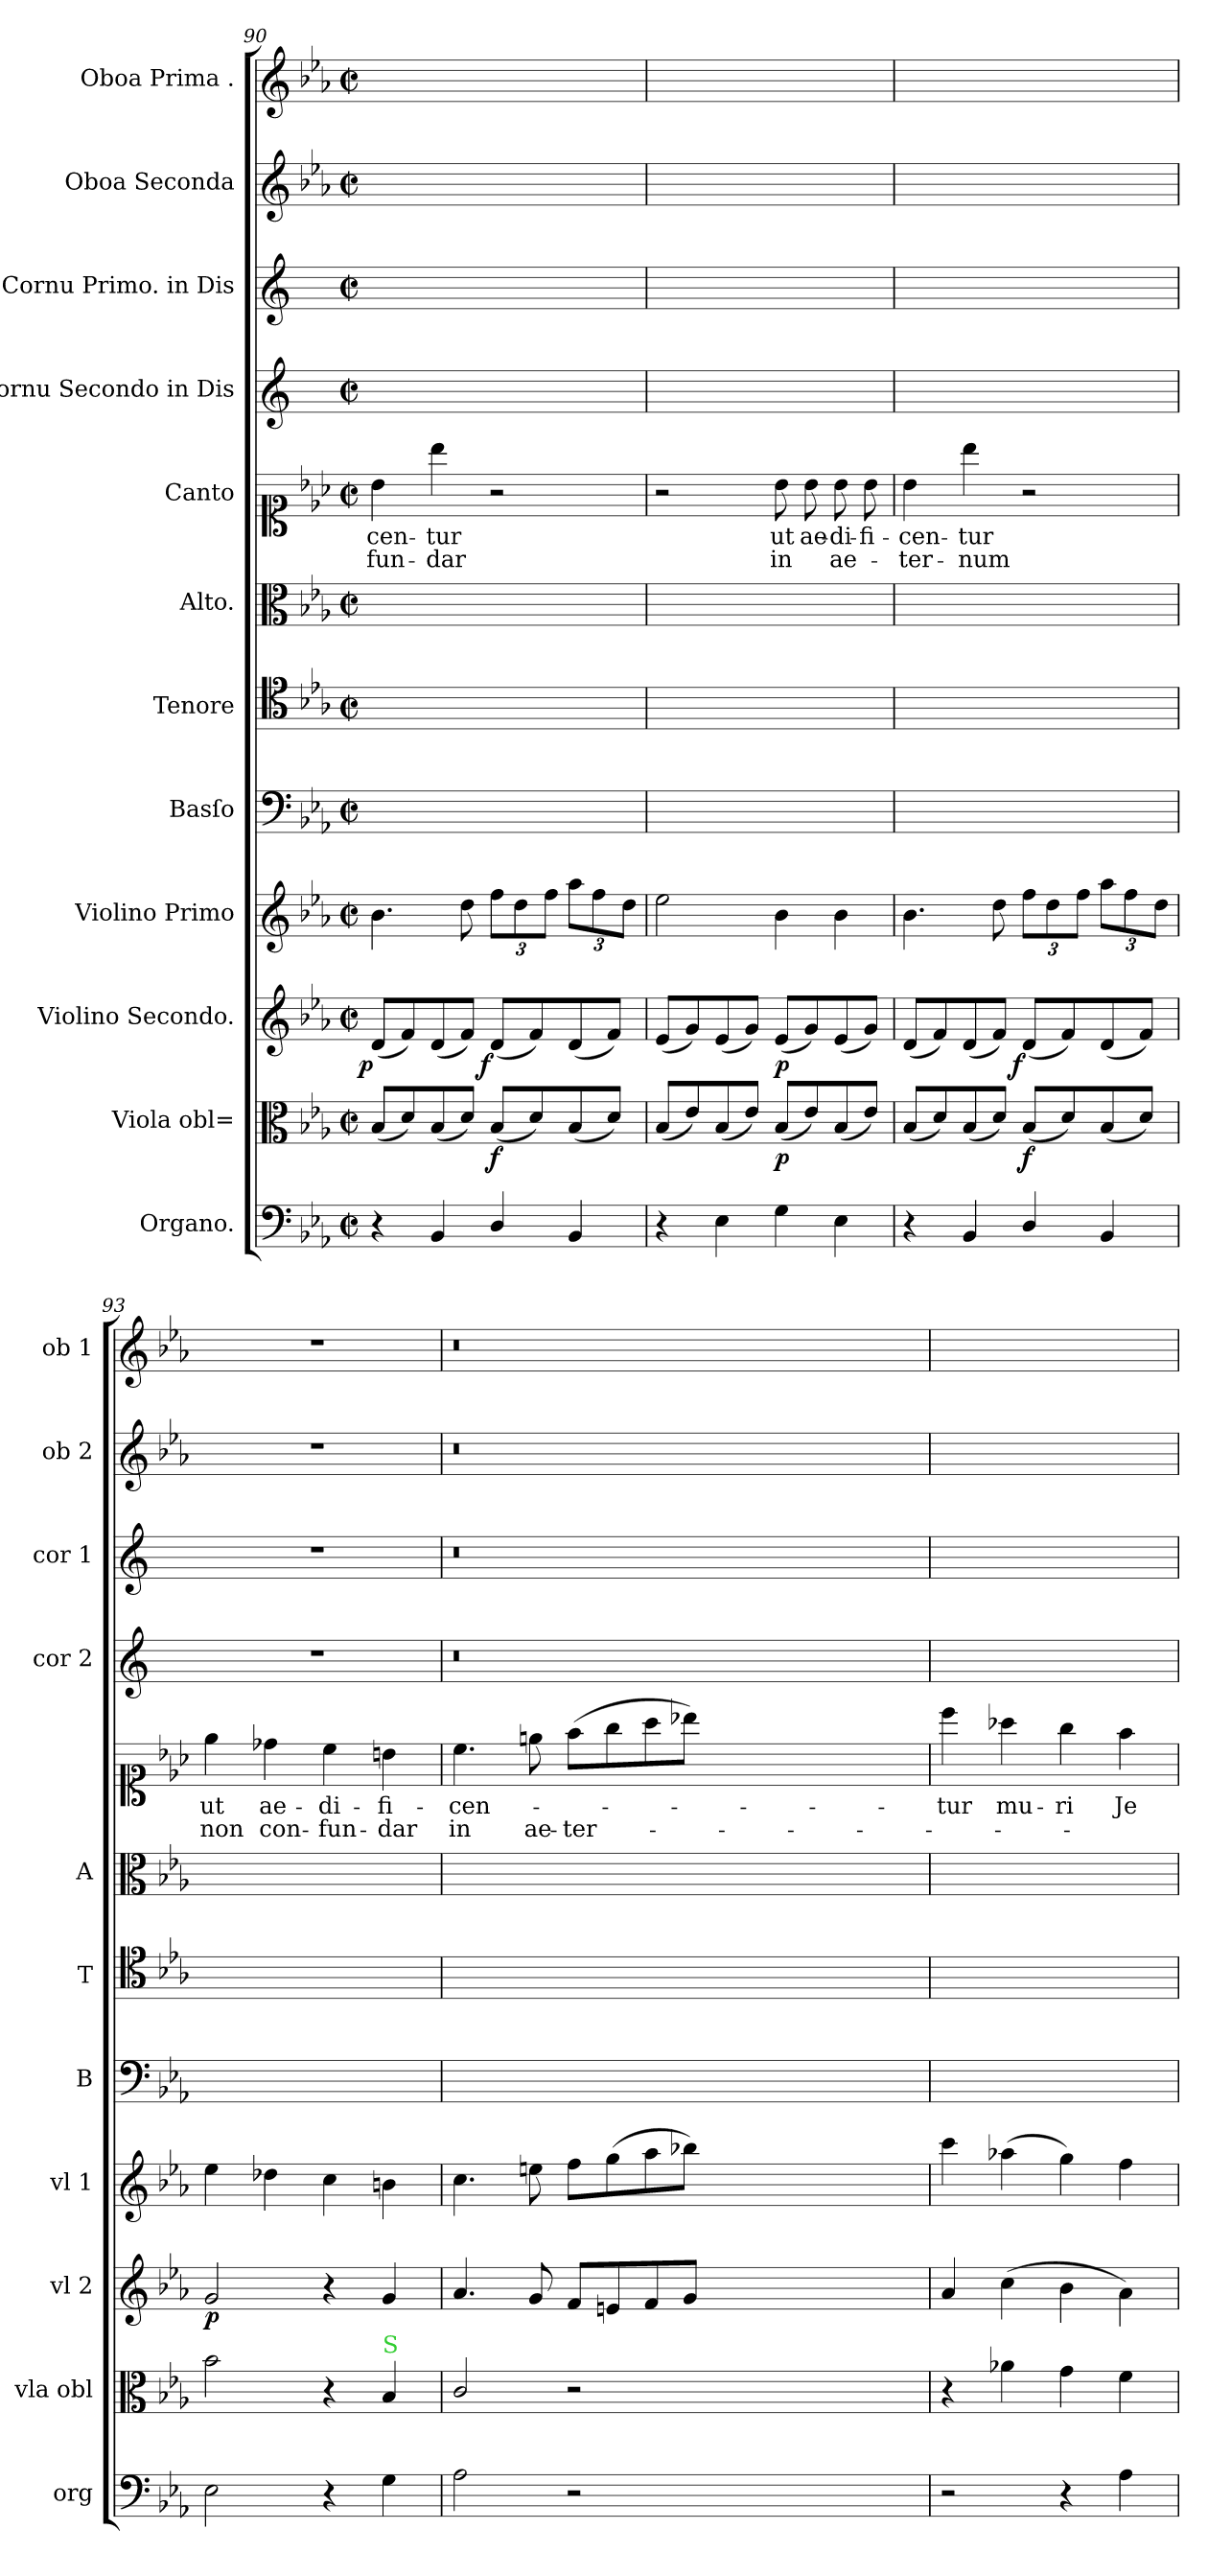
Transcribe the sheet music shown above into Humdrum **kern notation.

**kern	**kern	**dynam	**kern	**dynam	**kern	**dynam	**kern	**kern	**kern	**kern	**text	**text	**kern	**kern	**kern	**kern
*part12	*part11	*part11	*part10	*part10	*part9	*part9	*part8	*part7	*part6	*part5	*part5	*part5	*part4	*part3	*part2	*part1
*staff12	*staff11	*staff11	*staff10	*staff10	*staff9	*staff9	*staff8	*staff7	*staff6	*staff5	*staff5	*staff5	*staff4	*staff3	*staff2	*staff1
*I"Organo.	*I"Viola obl=	*	*I"Violino Secondo.	*	*I"Violino Primo	*	*I"Basſo	*I"Tenore	*I"Alto.	*I"Canto	*	*	*I"Cornu Secondo in Dis	*I"Cornu Primo. in Dis	*I"Oboa Seconda	*I"Oboa Prima .
*I'org	*I'vla obl	*	*I'vl 2	*	*I'vl 1	*	*I'B	*I'T	*I'A	*	*	*	*I'cor 2	*I'cor 1	*I'ob 2	*I'ob 1
*clefF4	*clefC3	*	*clefG2	*	*clefG2	*	*clefF4	*clefC4	*clefC3	*clefC1	*	*	*clefG2	*clefG2	*clefG2	*clefG2
*	*	*	*	*	*	*	*	*	*	*	*	*	*ITrd5c9	*ITrd5c9	*	*
*k[b-e-a-]	*k[b-e-a-]	*	*k[b-e-a-]	*	*k[b-e-a-]	*	*k[b-e-a-]	*k[b-e-a-]	*k[b-e-a-]	*k[b-e-a-]	*	*	*k[b-e-a-]	*k[b-e-a-]	*k[b-e-a-]	*k[b-e-a-]
*E-:	*E-:	*	*E-:	*	*E-:	*	*E-:	*E-:	*E-:	*E-:	*	*	*E-:	*E-:	*E-:	*E-:
*M2/2	*M2/2	*	*M2/2	*	*M2/2	*	*M2/2	*M2/2	*M2/2	*M2/2	*	*	*M2/2	*M2/2	*M2/2	*M2/2
*met(c|)	*met(c|)	*	*met(c|)	*	*met(c|)	*	*met(c|)	*met(c|)	*met(c|)	*met(c|)	*	*	*met(c|)	*met(c|)	*met(c|)	*met(c|)
=90	=90	=90	=90	=90	=90	=90	=90	=90	=90	=90	=90	=90	=90	=90	=90	=90
!	!	!	!	!LO:DY:rj	!	!LO:DY:a	!	!	!	!	!	!	!	!	!	!
4r	(8B-/L	.	(8d/L	p	4.b-\	f&colon;	1ryy	1ryy	1ryy	4b-\	-cen-	-fun-	1ryy	1ryy	1ryy	1ryy
.	8d/)	.	8f/)	.	.	.	.	.	.	.	.	.	.	.	.	.
4BB-/	(8B-/	.	(8d/	.	.	.	.	.	.	4bb-\	-tur	-dar	.	.	.	.
.	8d/J)	.	8f/J)	.	8dd\	.	.	.	.	.	.	.	.	.	.	.
!	!	!	!	!LO:DY:rj	!	!	!	!	!	!	!	!	!	!	!	!
4D/	(8B-/L	f	(8d/L	f	12ff\L	.	.	.	.	2r	.	.	.	.	.	.
.	.	.	.	.	12dd\	.	.	.	.	.	.	.	.	.	.	.
.	8d/)	.	8f/)	.	.	.	.	.	.	.	.	.	.	.	.	.
.	.	.	.	.	12ff\J	.	.	.	.	.	.	.	.	.	.	.
4BB-/	(8B-/	.	(8d/	.	12aa-\L	.	.	.	.	.	.	.	.	.	.	.
.	.	.	.	.	12ff\	.	.	.	.	.	.	.	.	.	.	.
.	8d/J)	.	8f/J)	.	.	.	.	.	.	.	.	.	.	.	.	.
.	.	.	.	.	12dd\J	.	.	.	.	.	.	.	.	.	.	.
=91	=91	=91	=91	=91	=91	=91	=91	=91	=91	=91	=91	=91	=91	=91	=91	=91
4r	(8B-/L	.	(8e-/L	.	2ee-\	.	1ryy	1ryy	1ryy	2r	.	.	1ryy	1ryy	1ryy	1ryy
.	8e-/)	.	8g/)	.	.	.	.	.	.	.	.	.	.	.	.	.
4E-\	(8B-/	.	(8e-/	.	.	.	.	.	.	.	.	.	.	.	.	.
.	8e-/J)	.	8g/J)	.	.	.	.	.	.	.	.	.	.	.	.	.
!	!	!	!	!	!	!LO:DY:a	!	!	!	!	!	!	!	!	!	!
4G\	(8B-/L	p	(8e-/L	p	4b-\	p&colon;	.	.	.	8b-\	ut	in	.	.	.	.
.	8e-/)	.	8g/)	.	.	.	.	.	.	8b-\	ae-	.	.	.	.	.
4E-\	(8B-/	.	(8e-/	.	4b-\	.	.	.	.	8b-\	-di-	ae-	.	.	.	.
.	8e-/J)	.	8g/J)	.	.	.	.	.	.	8b-\	-fi-	.	.	.	.	.
=92	=92	=92	=92	=92	=92	=92	=92	=92	=92	=92	=92	=92	=92	=92	=92	=92
!	!	!	!	!	!	!LO:DY:a	!	!	!	!	!	!	!	!	!	!
4r	(8B-/L	.	(8d/L	.	4.b-\	f&colon;	1ryy	1ryy	1ryy	4b-\	-cen-	-ter-	1ryy	1ryy	1ryy	1ryy
.	8d/)	.	8f/)	.	.	.	.	.	.	.	.	.	.	.	.	.
4BB-/	(8B-/	.	(8d/	.	.	.	.	.	.	4bb-\	-tur	-num	.	.	.	.
.	8d/J)	.	8f/J)	.	8dd\	.	.	.	.	.	.	.	.	.	.	.
!	!	!	!	!LO:DY:rj	!	!	!	!	!	!	!	!	!	!	!	!
4D/	(8B-/L	f	(8d/L	f	12ff\L	.	.	.	.	2r	.	.	.	.	.	.
.	.	.	.	.	12dd\	.	.	.	.	.	.	.	.	.	.	.
.	8d/)	.	8f/)	.	.	.	.	.	.	.	.	.	.	.	.	.
.	.	.	.	.	12ff\J	.	.	.	.	.	.	.	.	.	.	.
4BB-/	(8B-/	.	(8d/	.	12aa-\L	.	.	.	.	.	.	.	.	.	.	.
.	.	.	.	.	12ff\	.	.	.	.	.	.	.	.	.	.	.
.	8d/J)	.	8f/J)	.	.	.	.	.	.	.	.	.	.	.	.	.
.	.	.	.	.	12dd\J	.	.	.	.	.	.	.	.	.	.	.
=93	=93	=93	=93	=93	=93	=93	=93	=93	=93	=93	=93	=93	=93	=93	=93	=93
!	!	!	!	!	!	!LO:DY:a	!	!	!	!	!	!	!	!	!	!
2E-\	2b-\	.	2g/	p	4ee-\	p&colon;	1ryy	1ryy	1ryy	4ee-\	ut	non	1r	1r	1r	1r
.	.	.	.	.	4dd-X\	.	.	.	.	4dd-X\	ae-	con-	.	.	.	.
4r	4r	.	4r	.	4cc\	.	.	.	.	4cc\	-di-	-fun-	.	.	.	.
!	!LO:TX:a:color=limegreen:t=S	!	!	!	!	!	!	!	!	!	!	!	!	!	!	!
4G\	4B-/	.	4g/	.	4bn\	.	.	.	.	4bn\	-fi-	-dar	.	.	.	.
=94	=94	=94	=94	=94	=94	=94	=94	=94	=94	=94	=94	=94	=94	=94	=94	=94
2A-\	2c/	.	4.a-/	.	4.cc\	.	1ryy	1ryy	1ryy	4.cc\	-cen-	in	0.r	0.r	0.r	0.r
.	.	.	8g/	.	8een\	.	.	.	.	8een\	.	ae-	.	.	.	.
2r	2r	.	8f/L	.	8ff\L	.	.	.	.	(8ff\L	.	-ter-	.	.	.	.
.	.	.	8en/	.	(8gg\	.	.	.	.	8gg\	.	.	.	.	.	.
.	.	.	8f/	.	8aa-\	.	.	.	.	8aa-\	.	.	.	.	.	.
.	.	.	8g/J	.	8bb-X\J)	.	.	.	.	8bb-X\J)	.	.	.	.	.	.
0ryy	0ryy	.	0ryy	.	0ryy	.	0ryy	0ryy	0ryy	0ryy	.	.	.	.	.	.
=95	=95	=95	=95	=95	=95	=95	=95	=95	=95	=95	=95	=95	=95	=95	=95	=95
2r	4r	.	4a-/	.	4ccc\	.	1ryy	1ryy	1ryy	4ccc\	-tur	.	1ryy	1ryy	1ryy	1ryy
.	4a-X\	.	(4cc\	.	(4aa-X\	.	.	.	.	4aa-X\	mu-	.	.	.	.	.
4r	4g\	.	4b-\	.	4gg\)	.	.	.	.	4gg\	-ri	.	.	.	.	.
4A-\	4f\	.	4a-\)	.	4ff\	.	.	.	.	4ff\	Je-	.	.	.	.	.
=	=	=	=	=	=	=	=	=	=	=	=	=	=	=	=	=
*-	*-	*-	*-	*-	*-	*-	*-	*-	*-	*-	*-	*-	*-	*-	*-	*-
